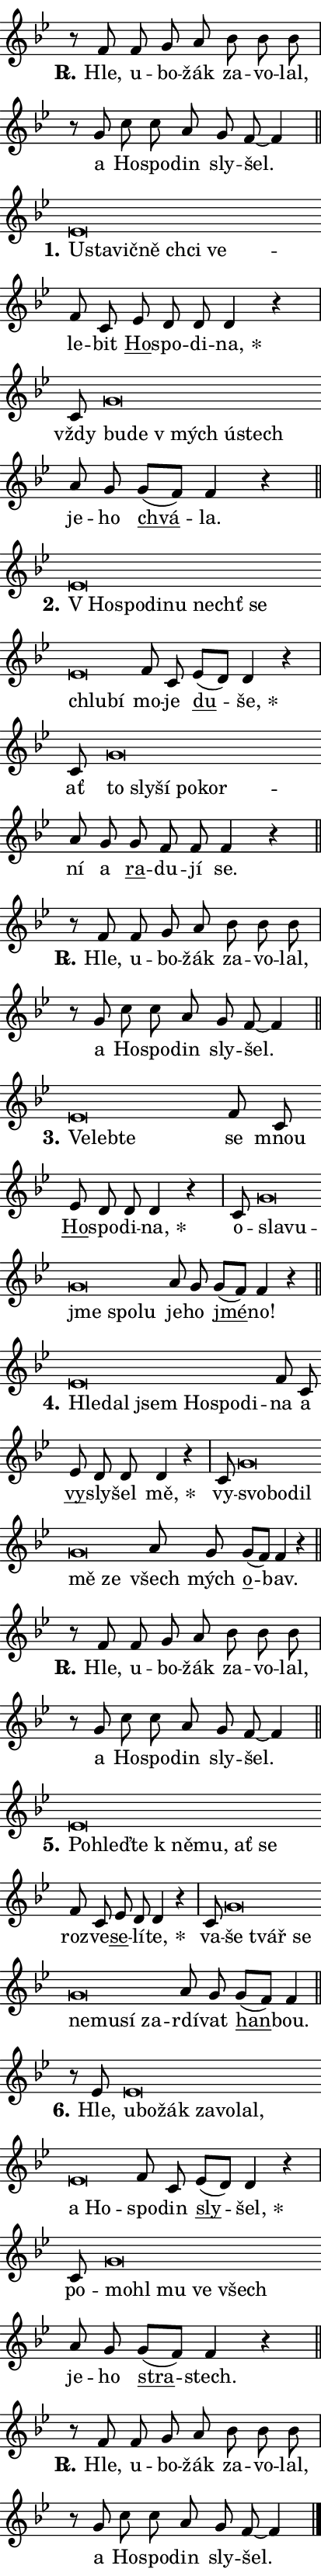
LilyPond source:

\version "2.22.1"
\header { tagline = "" }
\paper {
  indent = 0\cm
  top-margin = 0\cm
  right-margin = 0\cm
  bottom-margin = 0\cm
  left-margin = 0\cm
  paper-width = 7\cm
  page-breaking = #ly:one-page-breaking
  system-system-spacing.basic-distance = #11
  score-system-spacing.basic-distance = #11
  ragged-last = ##f
}


%% Author: Thomas Morley
%% https://lists.gnu.org/archive/html/lilypond-user/2020-05/msg00002.html
#(define (line-position grob)
"Returns position of @var[grob} in current system:
   @code{'start}, if at first time-step
   @code{'end}, if at last time-step
   @code{'middle} otherwise
"
  (let* ((col (ly:item-get-column grob))
         (ln (ly:grob-object col 'left-neighbor))
         (rn (ly:grob-object col 'right-neighbor))
         (col-to-check-left (if (ly:grob? ln) ln col))
         (col-to-check-right (if (ly:grob? rn) rn col))
         (break-dir-left
           (and
             (ly:grob-property col-to-check-left 'non-musical #f)
             (ly:item-break-dir col-to-check-left)))
         (break-dir-right
           (and
             (ly:grob-property col-to-check-right 'non-musical #f)
             (ly:item-break-dir col-to-check-right))))
        (cond ((eqv? 1 break-dir-left) 'start)
              ((eqv? -1 break-dir-right) 'end)
              (else 'middle))))

#(define (tranparent-at-line-position vctor)
  (lambda (grob)
  "Relying on @code{line-position} select the relevant enry from @var{vctor}.
Used to determine transparency,"
    (case (line-position grob)
      ((end) (not (vector-ref vctor 0)))
      ((middle) (not (vector-ref vctor 1)))
      ((start) (not (vector-ref vctor 2))))))

noteHeadBreakVisibility =
#(define-music-function (break-visibility)(vector?)
"Makes @code{NoteHead}s transparent relying on @var{break-visibility}"
#{
  \override NoteHead.transparent =
    #(tranparent-at-line-position break-visibility)
#})

#(define delete-ledgers-for-transparent-note-heads
  (lambda (grob)
    "Reads whether a @code{NoteHead} is transparent.
If so this @code{NoteHead} is removed from @code{'note-heads} from
@var{grob}, which is supposed to be @code{LedgerLineSpanner}.
As a result ledgers are not printed for this @code{NoteHead}"
    (let* ((nhds-array (ly:grob-object grob 'note-heads))
           (nhds-list
             (if (ly:grob-array? nhds-array)
                 (ly:grob-array->list nhds-array)
                 '()))
           ;; Relies on the transparent-property being done before
           ;; Staff.LedgerLineSpanner.after-line-breaking is executed.
           ;; This is fragile ...
           (to-keep
             (remove
               (lambda (nhd)
                 (ly:grob-property nhd 'transparent #f))
               nhds-list)))
      ;; TODO find a better method to iterate over grob-arrays, similiar
      ;; to filter/remove etc for lists
      ;; For now rebuilt from scratch
      (set! (ly:grob-object grob 'note-heads)  '())
      (for-each
        (lambda (nhd)
          (ly:pointer-group-interface::add-grob grob 'note-heads nhd))
        to-keep))))

hideNotes = {
  \noteHeadBreakVisibility #begin-of-line-visible
}
unHideNotes = {
  \noteHeadBreakVisibility #all-visible
}

% work-around for resetting accidentals
% https://lilypond.org/doc/v2.23/Documentation/notation/displaying-rhythms#unmetered-music
cadenzaMeasure = {
  \cadenzaOff
  \partial 1024 s1024
  \cadenzaOn
}

#(define-markup-command (accent layout props text) (markup?)
  "Underline accented syllable"
  (interpret-markup layout props
    #{\markup \override #'(offset . 4.3) \underline { #text }#}))

responsum = \markup \concat {
  "R" \hspace #-1.05 \path #0.1 #'((moveto 0 0.07) (lineto 0.9 0.8)) \hspace #0.05 "."
}

\layout {
    \context {
        \Staff
        \remove "Time_signature_engraver"
        \override LedgerLineSpanner.after-line-breaking = #delete-ledgers-for-transparent-note-heads
    }
    \context {
        \Voice {
            \override NoteHead.output-attributes = #'((class . "notehead"))
            \override Hairpin.height = #0.55
        }
    }
    \context {
        \Lyrics {
            \override StanzaNumber.output-attributes = #'((class . "stanzanumber"))
            \override LyricSpace.minimum-distance = #0.9
            \override LyricText.font-name = #"TeX Gyre Schola"
            \override LyricText.font-size = 1
            \override StanzaNumber.font-name = #"TeX Gyre Schola Bold"
            \override StanzaNumber.font-size = 1
        }
    }
}

% magnetic-lyrics.ily
%
%   written by
%     Jean Abou Samra <jean@abou-samra.fr>
%     Werner Lemberg <wl@gnu.org>
%
%   adapted by
%     Jiri Hon <jiri.hon@gmail.com>
%
% Version 2022-Apr-15

% https://www.mail-archive.com/lilypond-user@gnu.org/msg149350.html

#(define (Left_hyphen_pointer_engraver context)
   "Collect syllable-hyphen-syllable occurrences in lyrics and store
them in properties.  This engraver only looks to the left.  For
example, if the lyrics input is @code{foo -- bar}, it does the
following.

@itemize @bullet
@item
Set the @code{text} property of the @code{LyricHyphen} grob between
@q{foo} and @q{bar} to @code{foo}.

@item
Set the @code{left-hyphen} property of the @code{LyricText} grob with
text @q{foo} to the @code{LyricHyphen} grob between @q{foo} and
@q{bar}.
@end itemize

Use this auxiliary engraver in combination with the
@code{lyric-@/text::@/apply-@/magnetic-@/offset!} hook."
   (let ((hyphen #f)
         (text #f))
     (make-engraver
      (acknowledgers
       ((lyric-syllable-interface engraver grob source-engraver)
        (set! text grob)))
      (end-acknowledgers
       ((lyric-hyphen-interface engraver grob source-engraver)
        ;(when (not (grob::has-interface grob 'lyric-space-interface))
          (set! hyphen grob)));)
      ((stop-translation-timestep engraver)
       (when (and text hyphen)
         (ly:grob-set-object! text 'left-hyphen hyphen))
       (set! text #f)
       (set! hyphen #f)))))

#(define (lyric-text::apply-magnetic-offset! grob)
   "If the space between two syllables is less than the value in
property @code{LyricText@/.details@/.squash-threshold}, move the right
syllable to the left so that it gets concatenated with the left
syllable.

Use this function as a hook for
@code{LyricText@/.after-@/line-@/breaking} if the
@code{Left_@/hyphen_@/pointer_@/engraver} is active."
   (let ((hyphen (ly:grob-object grob 'left-hyphen #f)))
     (when hyphen
       (let ((left-text (ly:spanner-bound hyphen LEFT)))
         (when (grob::has-interface left-text 'lyric-syllable-interface)
           (let* ((common (ly:grob-common-refpoint grob left-text X))
                  (this-x-ext (ly:grob-extent grob common X))
                  (left-x-ext
                   (begin
                     ;; Trigger magnetism for left-text.
                     (ly:grob-property left-text 'after-line-breaking)
                     (ly:grob-extent left-text common X)))
                  ;; `delta` is the gap width between two syllables.
                  (delta (- (interval-start this-x-ext)
                            (interval-end left-x-ext)))
                  (details (ly:grob-property grob 'details))
                  (threshold (assoc-get 'squash-threshold details 0.2)))
             (when (< delta threshold)
               (let* (;; We have to manipulate the input text so that
                      ;; ligatures crossing syllable boundaries are not
                      ;; disabled.  For languages based on the Latin
                      ;; script this is essentially a beautification.
                      ;; However, for non-Western scripts it can be a
                      ;; necessity.
                      (lt (ly:grob-property left-text 'text))
                      (rt (ly:grob-property grob 'text))
                      (is-space (grob::has-interface hyphen 'lyric-space-interface))
                      (space (if is-space " " ""))
                      (space-markup (grob-interpret-markup grob " "))
                      (space-size (interval-length (ly:stencil-extent space-markup X)))
                      (extra-delta (if is-space space-size 0))
                      ;; Append new syllable.
                      (ltrt-space (if (and (string? lt) (string? rt))
                                (string-append lt space rt)
                                (make-concat-markup (list lt space rt))))
                      ;; Right-align `ltrt` to the right side.
                      (ltrt-space-markup (grob-interpret-markup
                               grob
                               (make-translate-markup
                                (cons (interval-length this-x-ext) 0)
                                (make-right-align-markup ltrt-space)))))
                 (begin
                   ;; Don't print `left-text`.
                   (ly:grob-set-property! left-text 'stencil #f)
                   ;; Set text and stencil (which holds all collected
                   ;; syllables so far) and shift it to the left.
                   (ly:grob-set-property! grob 'text ltrt-space)
                   (ly:grob-set-property! grob 'stencil ltrt-space-markup)
                   (ly:grob-translate-axis! grob (- (- delta extra-delta)) X))))))))))


#(define (lyric-hyphen::displace-bounds-first grob)
   ;; Make very sure this callback isn't triggered too early.
   (let ((left (ly:spanner-bound grob LEFT))
         (right (ly:spanner-bound grob RIGHT)))
     (ly:grob-property left 'after-line-breaking)
     (ly:grob-property right 'after-line-breaking)
     (ly:lyric-hyphen::print grob)))

squashThreshold = #0.4

\layout {
  \context {
    \Lyrics
    \consists #Left_hyphen_pointer_engraver
    \override LyricText.after-line-breaking =
      #lyric-text::apply-magnetic-offset!
    \override LyricHyphen.stencil = #lyric-hyphen::displace-bounds-first
    \override LyricText.details.squash-threshold = \squashThreshold
    \override LyricHyphen.minimum-distance = 0
    \override LyricHyphen.minimum-length = \squashThreshold
  }
}

squash = \override LyricText.details.squash-threshold = 9999
unSquash = \override LyricText.details.squash-threshold = \squashThreshold

left = \override LyricText.self-alignment-X = #LEFT
unLeft = \revert LyricText.self-alignment-X

starOffset = #(lambda (grob) 
                (let ((x_offset (ly:self-alignment-interface::aligned-on-x-parent grob)))
                  (if (= x_offset 0) 0 (+ x_offset 1.2))))

star = #(define-music-function (syllable)(string?)
"Append star separator at the end of a syllable"
#{
  \once \override LyricText.X-offset = #starOffset
  \lyricmode { \markup {
    #syllable
    \override #'((font-name . "TeX Gyre Schola Bold")) \hspace #0.2 \lower #0.65 \larger "*"
  } }
#})

starAccent = #(define-music-function (syllable)(string?)
"Append star separator at the end of a syllable and make accent"
#{
  \once \override LyricText.X-offset = #starOffset
  \lyricmode { \markup {
    \accent #syllable
    \override #'((font-name . "TeX Gyre Schola Bold")) \hspace #0.2 \lower #0.65 \larger "*"
  } }
#})

breath = #(define-music-function (syllable)(string?)
"Append breathing indicator at the end of a syllable"
#{
  \lyricmode { \markup { #syllable "+" } }
#})

optionalBreath = #(define-music-function (syllable)(string?)
"Append optional breathing indicator at the end of a syllable"
#{
  \lyricmode { \markup { #syllable "(+)" } }
#})


\score {
    <<
        \new Voice = "melody" { \cadenzaOn \key bes \major \relative { r8 f' f g a bes bes bes \cadenzaMeasure \bar "|" r g c c a g f~ f4 \cadenzaMeasure \bar "||" \break }
\relative { es'\breve*1/16 \hideNotes \breve*1/16 \bar "" \breve*1/16 \bar "" \breve*1/16 \bar "" \breve*1/16 \breve*1/16 \bar "" \unHideNotes f8 c \bar "" es d d d4 r \cadenzaMeasure \bar "|" c8 g'\breve*1/16 \hideNotes \breve*1/16 \bar "" \breve*1/16 \bar "" \breve*1/16 \breve*1/16 \bar "" \unHideNotes a8 g \bar "" g[( f)] f4 r \cadenzaMeasure \bar "||" \break }
\relative { es'\breve*1/16 \hideNotes \breve*1/16 \bar "" \breve*1/16 \bar "" \breve*1/16 \bar "" \breve*1/16 \bar "" \breve*1/16 \bar "" \breve*1/16 \breve*1/16 \bar "" \unHideNotes f8 c \bar "" es[( d)] d4 r \cadenzaMeasure \bar "|" c8 g'\breve*1/16 \hideNotes \breve*1/16 \bar "" \breve*1/16 \bar "" \breve*1/16 \breve*1/16 \bar "" \unHideNotes a8 g \bar "" g f f f4 r \cadenzaMeasure \bar "||" \break }
\relative { r8 f' f g a bes bes bes \cadenzaMeasure \bar "|" r g c c a g f~ f4 \cadenzaMeasure \bar "||" \break }
\relative { es'\breve*1/16 \hideNotes \breve*1/16 \breve*1/16 \bar "" \unHideNotes f8 c \bar "" es d d d4 r \cadenzaMeasure \bar "|" c8 g'\breve*1/16 \hideNotes \breve*1/16 \bar "" \breve*1/16 \bar "" \breve*1/16 \breve*1/16 \bar "" \unHideNotes a8 g \bar "" g[( f)] f4 r \cadenzaMeasure \bar "||" \break }
\relative { es'\breve*1/16 \hideNotes \breve*1/16 \bar "" \breve*1/16 \bar "" \breve*1/16 \bar "" \breve*1/16 \breve*1/16 \bar "" \unHideNotes f8 c \bar "" es d d d4 r \cadenzaMeasure \bar "|" c8 g'\breve*1/16 \hideNotes \breve*1/16 \bar "" \breve*1/16 \bar "" \breve*1/16 \breve*1/16 \bar "" \unHideNotes a8 g \bar "" g[( f)] f4 r \cadenzaMeasure \bar "||" \break }
\relative { r8 f' f g a bes bes bes \cadenzaMeasure \bar "|" r g c c a g f~ f4 \cadenzaMeasure \bar "||" \break }
\relative { es'\breve*1/16 \hideNotes \breve*1/16 \bar "" \breve*1/16 \bar "" \breve*1/16 \bar "" \breve*1/16 \bar "" \breve*1/16 \breve*1/16 \bar "" \unHideNotes f8 c \bar "" es d d4 r \cadenzaMeasure \bar "|" c8 g'\breve*1/16 \hideNotes \breve*1/16 \bar "" \breve*1/16 \bar "" \breve*1/16 \bar "" \breve*1/16 \bar "" \breve*1/16 \breve*1/16 \bar "" \unHideNotes a8 g \bar "" g[( f)] f4 \cadenzaMeasure \bar "||" \break }
\relative { r8 es'8 es\breve*1/16 \hideNotes \breve*1/16 \bar "" \breve*1/16 \bar "" \breve*1/16 \bar "" \breve*1/16 \bar "" \breve*1/16 \bar "" \breve*1/16 \breve*1/16 \bar "" \unHideNotes f8 c \bar "" es[( d)] d4 r \cadenzaMeasure \bar "|" c8 g'\breve*1/16 \hideNotes \breve*1/16 \bar "" \breve*1/16 \bar "" \breve*1/16 \breve*1/16 \bar "" \unHideNotes a8 g \bar "" g[( f)] f4 r \cadenzaMeasure \bar "||" \break }
\relative { r8 f' f g a bes bes bes \cadenzaMeasure \bar "|" r g c c a g f~ f4 \cadenzaMeasure \bar "||" \break } \bar "|." }
        \new Lyrics \lyricsto "melody" { \lyricmode { \set stanza = \responsum
Hle, u -- bo -- žák za -- vo -- lal, a Ho -- spo -- din sly -- šel.
\set stanza = "1."
\left U -- \squash sta -- vič -- ně chci ve -- \unLeft \unSquash le -- bit \markup \accent Ho -- spo -- di -- \star na, vždy \left bu -- \squash de "v mých" ú -- stech \unLeft \unSquash je -- ho \markup \accent chvá -- la.
\set stanza = "2."
\left "V Ho" -- \squash spo -- di -- nu nechť se chlu -- bí \unLeft \unSquash mo -- je \markup \accent du -- \star še, ať \left to \squash sly -- ší po -- kor -- \unLeft \unSquash ní a \markup \accent ra -- du -- jí se.
\set stanza = \responsum
Hle, u -- bo -- žák za -- vo -- lal, a Ho -- spo -- din sly -- šel.
\set stanza = "3."
\left Ve -- \squash leb -- te \unLeft \unSquash se mnou \markup \accent Ho -- spo -- di -- \star na, o -- \left sla -- \squash vu -- jme spo -- lu \unLeft \unSquash je -- ho \markup \accent jmé -- no!
\set stanza = "4."
\left Hle -- \squash dal jsem Ho -- spo -- di -- \unLeft \unSquash na a \markup \accent vy -- sly -- šel \star mě, vy -- \left svo -- \squash bo -- dil mě ze \unLeft \unSquash všech mých \markup \accent o -- bav.
\set stanza = \responsum
Hle, u -- bo -- žák za -- vo -- lal, a Ho -- spo -- din sly -- šel.
\set stanza = "5."
\left Po -- \squash hleď -- te "k ně" -- mu, ať se \unLeft \unSquash roz -- ve -- \markup \accent se -- lí -- \star te, va -- \left še \squash tvář se ne -- mu -- sí za -- \unLeft \unSquash rdí -- vat \markup \accent han -- bou.
\set stanza = "6."
Hle, \left u -- \squash bo -- žák za -- vo -- lal, a Ho -- \unLeft \unSquash spo -- din \markup \accent sly -- \star šel, po -- \left mo -- \squash hl mu ve všech \unLeft \unSquash je -- ho \markup \accent stra -- stech.
\set stanza = \responsum
Hle, u -- bo -- žák za -- vo -- lal, a Ho -- spo -- din sly -- šel. } }
    >>
    \layout {}
}
